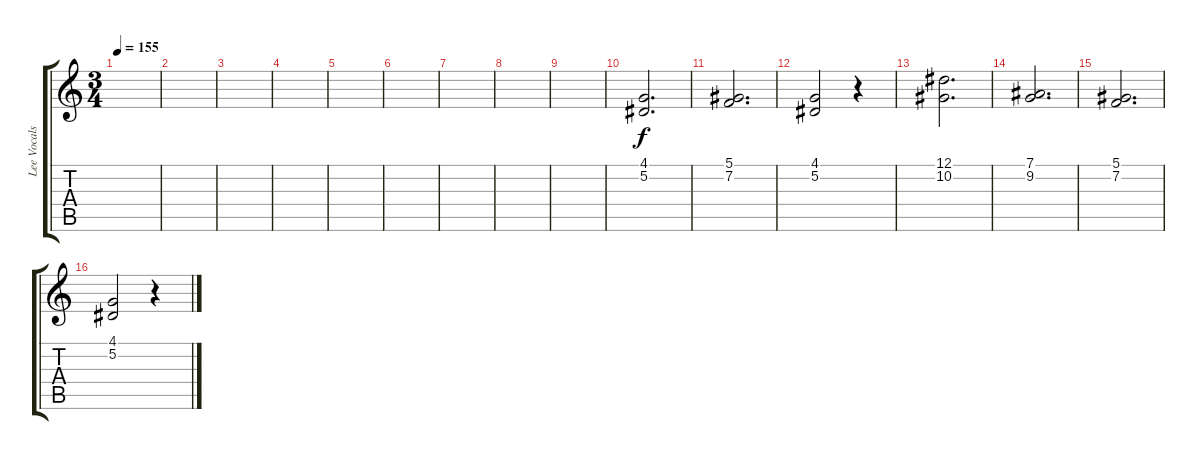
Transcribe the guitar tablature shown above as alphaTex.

\track ("Lee Vocals" "Lee Vocals") {instrument oboe}
\staff {score tabs}
\tuning (Eb4 Bb3 Gb3 Db3 Ab2 Eb2) {hide}
\ts (3 4)
\tempo 155
\clef g2
\ks c
|
|
|
|
|
|
|
|
|
(4.1 5.2).2{d} |
(5.1 7.2).2{d} |
(4.1 5.2).2 r.4 |
(12.1 10.2).2{d} |
(7.1 9.2).2{d} |
(5.1 7.2).2{d} |
(4.1 5.2).2 r.4
